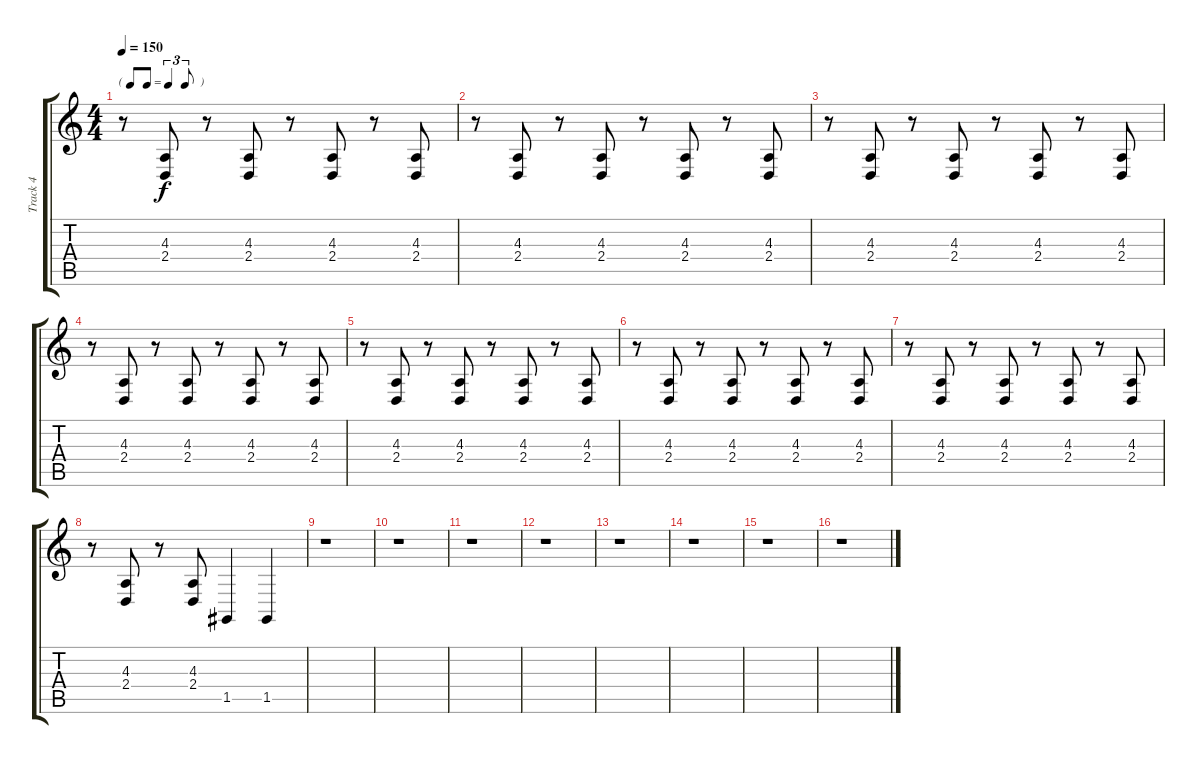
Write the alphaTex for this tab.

\track ("Track 4" "Track 4") {instrument drawbarorgan}
\staff {score tabs}
\tuning (D4 A3 F3 C3 G2 D2) {hide}
\ts (4 4)
\tf triplet8th
\tempo 150
\clef g2
\ks c
r.8{dy f} (4.3 2.4).8 r.8 (4.3 2.4).8 r.8 (4.3 2.4).8 r.8 (4.3 2.4).8 |
r.8 (4.3 2.4).8 r.8 (4.3 2.4).8 r.8 (4.3 2.4).8 r.8 (4.3 2.4).8 |
r.8 (4.3 2.4).8 r.8 (4.3 2.4).8 r.8 (4.3 2.4).8 r.8 (4.3 2.4).8 |
r.8 (4.3 2.4).8 r.8 (4.3 2.4).8 r.8 (4.3 2.4).8 r.8 (4.3 2.4).8 |
r.8 (4.3 2.4).8 r.8 (4.3 2.4).8 r.8 (4.3 2.4).8 r.8 (4.3 2.4).8 |
r.8 (4.3 2.4).8 r.8 (4.3 2.4).8 r.8 (4.3 2.4).8 r.8 (4.3 2.4).8 |
r.8 (4.3 2.4).8 r.8 (4.3 2.4).8 r.8 (4.3 2.4).8 r.8 (4.3 2.4).8 |
r.8 (4.3 2.4).8 r.8 (4.3 2.4).8 1.5.4 1.5.4 |
r.1 |
r.1 |
r.1 |
r.1 |
r.1 |
r.1 |
r.1 |
r.1
